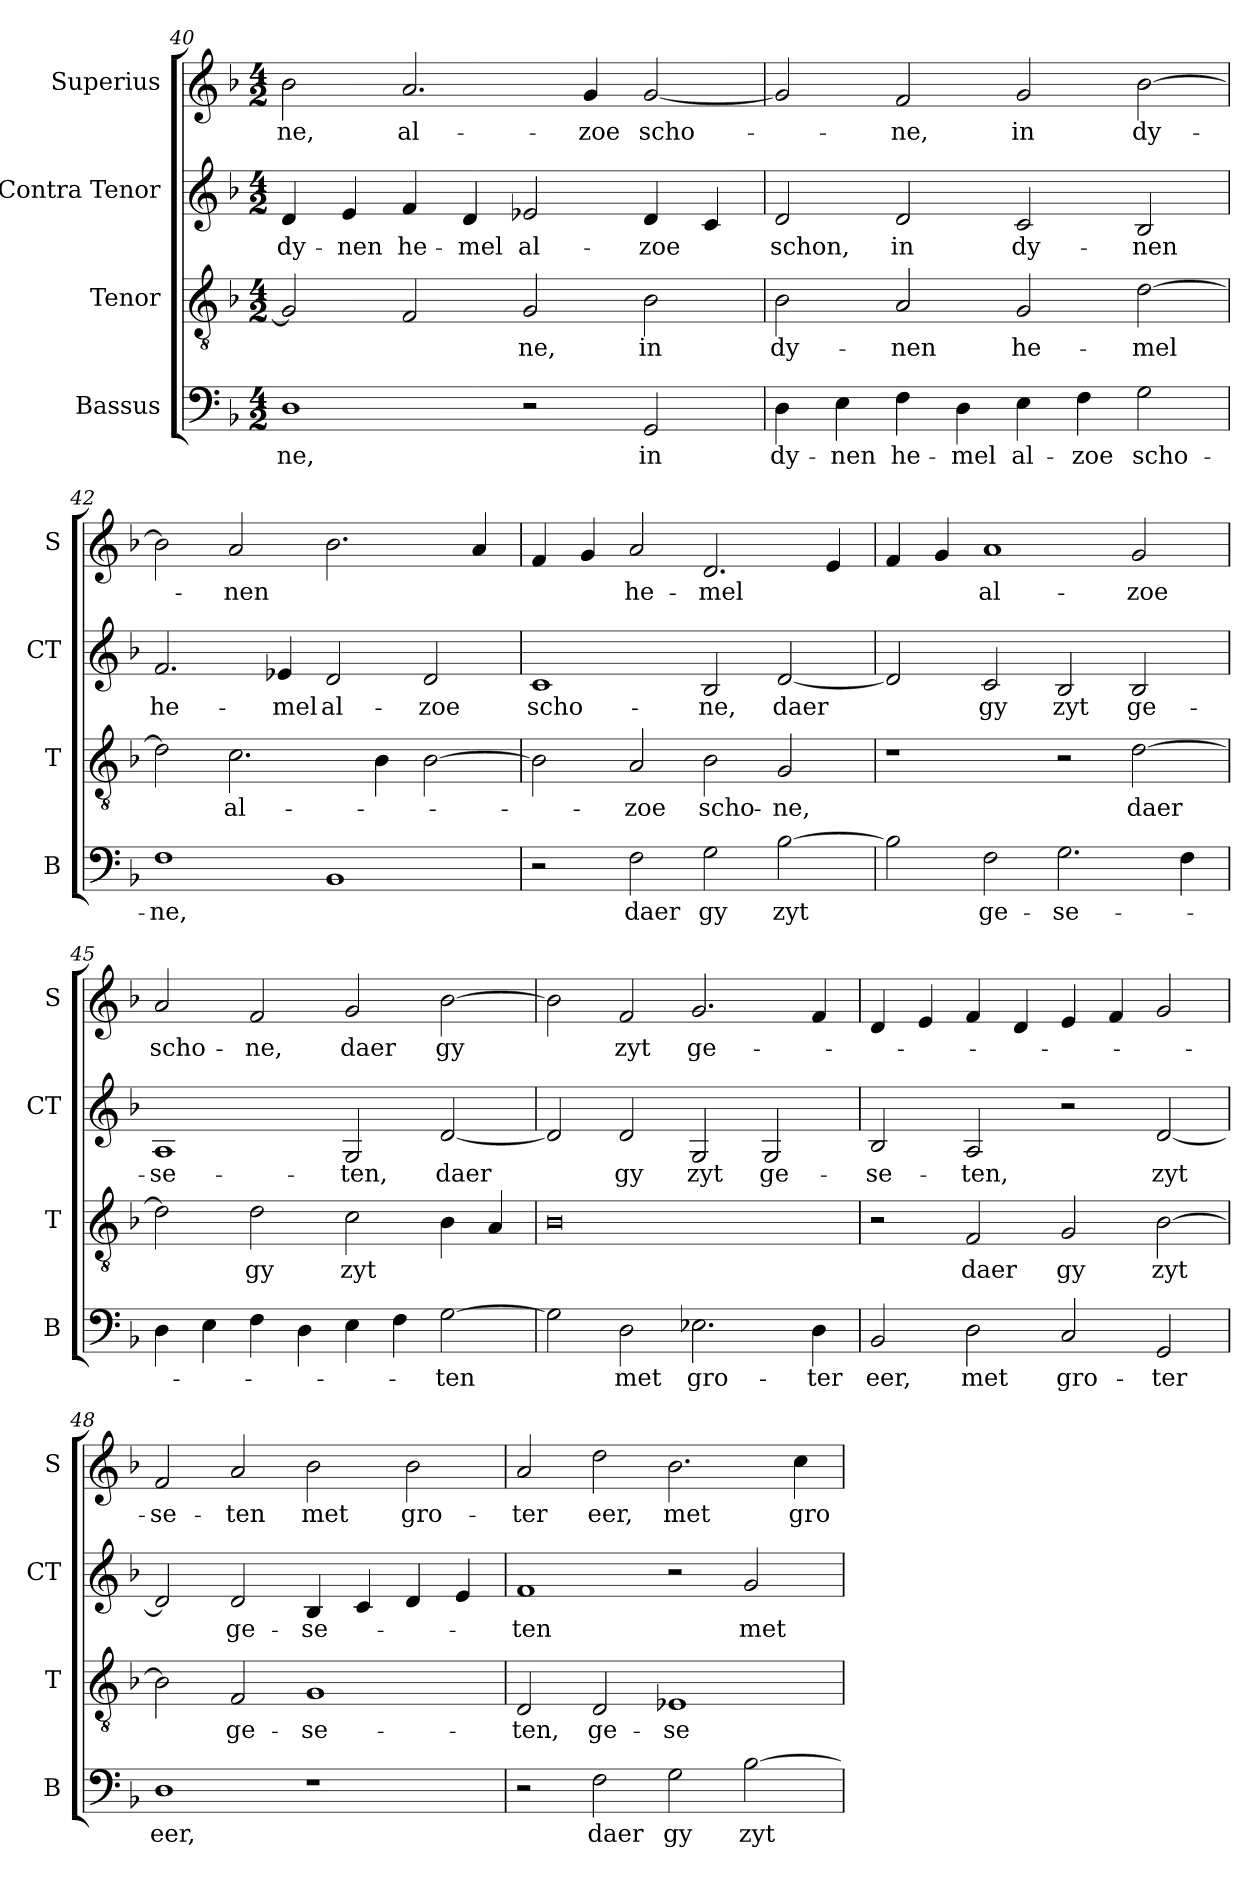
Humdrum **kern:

**kern	**text	**kern	**text	**kern	**text	**kern	**text
*part4	*part4	*part3	*part3	*part2	*part2	*part1	*part1
*staff4	*staff4	*staff3	*staff3	*staff2	*staff2	*staff1	*staff1
*I"Bassus	*	*I"Tenor	*	*I"Contra Tenor	*	*I"Superius	*
*I'B	*	*I'T	*	*I'CT	*	*I'S	*
*clefF4	*	*clefGv2	*	*clefG2	*	*clefG2	*
*k[b-]	*	*k[b-]	*	*k[b-]	*	*k[b-]	*
*F:	*	*F:	*	*F:	*	*F:	*
*M4/2	*	*M4/2	*	*M4/2	*	*M4/2	*
=40	=40	=40	=40	=40	=40	=40	=40
!	!LO:LY:b	!	!	!	!LO:LY:b	!	!LO:LY:b
1D	-ne,	2G/]	.	4d/	dy-	2b-\	-ne,
!	!	!	!	!	!LO:LY:b	!	!
.	.	.	.	4e/	-nen	.	.
!	!	!	!	!	!LO:LY:b	!	!LO:LY:b
.	.	2F/	.	4f/	he-	2.a/	al-
!	!	!	!	!	!LO:LY:b	!	!
.	.	.	.	4d/	-mel	.	.
!	!	!	!LO:LY:b	!	!LO:LY:b	!	!
2r	.	2G/	-ne,	2e-X/	al-	.	.
!	!	!	!	!	!	!	!LO:LY:b
.	.	.	.	.	.	4g/	-zoe
!	!LO:LY:b	!	!LO:LY:b	!	!LO:LY:b	!	!LO:LY:b
2GG/	in	2B-\	in	4d/	-zoe	[2g/	scho-
.	.	.	.	4c/	.	.	.
=41	=41	=41	=41	=41	=41	=41	=41
!	!LO:LY:b	!	!LO:LY:b	!	!LO:LY:b	!	!
4D\	dy-	2B-\	dy-	2d/	schon,	2g/]	.
!	!LO:LY:b	!	!	!	!	!	!
4E\	-nen	.	.	.	.	.	.
!	!LO:LY:b	!	!LO:LY:b	!	!LO:LY:b	!	!LO:LY:b
4F\	he-	2A/	-nen	2d/	in	2f/	-ne,
!	!LO:LY:b	!	!	!	!	!	!
4D\	-mel	.	.	.	.	.	.
!	!LO:LY:b	!	!LO:LY:b	!	!LO:LY:b	!	!LO:LY:b
4E\	al-	2G/	he-	2c/	dy-	2g/	in
!	!LO:LY:b	!	!	!	!	!	!
4F\	-zoe	.	.	.	.	.	.
!	!LO:LY:b	!	!LO:LY:b	!	!LO:LY:b	!	!LO:LY:b
2G\	scho-	[2d\	-mel	2B-/	-nen	[2b-\	dy-
!!LO:LB:g=z
=42	=42	=42	=42	=42	=42	=42	=42
!	!LO:LY:b	!	!	!	!LO:LY:b	!	!
1F	-ne,	2d\]	.	2.f/	he-	2b-\]	.
!	!	!	!LO:LY:b	!	!	!	!LO:LY:b
.	.	2.c\	al-	.	.	2a/	-nen
!	!	!	!	!	!LO:LY:b	!	!
.	.	.	.	4e-X/	-mel	.	.
!	!	!	!	!	!LO:LY:b	!	!
1BB-	.	.	.	2d/	al-	2.b-\	.
.	.	4B-\	.	.	.	.	.
!	!	!	!	!	!LO:LY:b	!	!
.	.	[2B-\	.	2d/	-zoe	.	.
.	.	.	.	.	.	4a/	.
=43	=43	=43	=43	=43	=43	=43	=43
!	!	!	!	!	!LO:LY:b	!	!
2r	.	2B-\]	.	1c	scho-	4f/	.
.	.	.	.	.	.	4g/	.
!	!LO:LY:b	!	!LO:LY:b	!	!	!	!LO:LY:b
2F\	daer	2A/	-zoe	.	.	2a/	he-
!	!LO:LY:b	!	!LO:LY:b	!	!LO:LY:b	!	!LO:LY:b
2G\	gy	2B-\	scho-	2B-/	-ne,	2.d/	-mel
!	!LO:LY:b	!	!LO:LY:b	!	!LO:LY:b	!	!
[2B-\	zyt	2G/	-ne,	[2d/	daer	.	.
.	.	.	.	.	.	4e/	.
=44	=44	=44	=44	=44	=44	=44	=44
2B-\]	.	1r	.	2d/]	.	4f/	.
.	.	.	.	.	.	4g/	.
!	!LO:LY:b	!	!	!	!LO:LY:b	!	!LO:LY:b
2F\	ge-	.	.	2c/	gy	1a	al-
!	!LO:LY:b	!	!	!	!LO:LY:b	!	!
2.G\	-se-	2r	.	2B-/	zyt	.	.
!	!	!	!LO:LY:b	!	!LO:LY:b	!	!LO:LY:b
.	.	[2d\	daer	2B-/	ge-	2g/	-zoe
4F\	.	.	.	.	.	.	.
=45	=45	=45	=45	=45	=45	=45	=45
!	!	!	!	!	!LO:LY:b	!	!LO:LY:b
4D\	.	2d\]	.	1A	-se-	2a/	scho-
4E\	.	.	.	.	.	.	.
!	!	!	!LO:LY:b	!	!	!	!LO:LY:b
4F\	.	2d\	gy	.	.	2f/	-ne,
4D\	.	.	.	.	.	.	.
!	!	!	!LO:LY:b	!	!LO:LY:b	!	!LO:LY:b
4E\	.	2c\	zyt	2G/	-ten,	2g/	daer
4F\	.	.	.	.	.	.	.
!	!LO:LY:b	!	!	!	!LO:LY:b	!	!LO:LY:b
[2G\	-ten	4B-\	.	[2d/	daer	[2b-\	gy
.	.	4A/	.	.	.	.	.
!!LO:LB:g=z
=46	=46	=46	=46	=46	=46	=46	=46
2G\]	.	0B-	.	2d/]	.	2b-\]	.
!	!LO:LY:b	!	!	!	!LO:LY:b	!	!LO:LY:b
2D\	met	.	.	2d/	gy	2f/	zyt
!	!LO:LY:b	!	!	!	!LO:LY:b	!	!LO:LY:b
2.E-X\	gro-	.	.	2G/	zyt	2.g/	ge-
!	!	!	!	!	!LO:LY:b	!	!
.	.	.	.	2G/	ge-	.	.
!	!LO:LY:b	!	!	!	!	!	!
4D\	-ter	.	.	.	.	4f/	.
=47	=47	=47	=47	=47	=47	=47	=47
!	!LO:LY:b	!	!	!	!LO:LY:b	!	!
2BB-/	eer,	2r	.	2B-/	-se-	4d/	.
.	.	.	.	.	.	4e/	.
!	!LO:LY:b	!	!LO:LY:b	!	!LO:LY:b	!	!
2D\	met	2F/	daer	2A/	-ten,	4f/	.
.	.	.	.	.	.	4d/	.
!	!LO:LY:b	!	!LO:LY:b	!	!	!	!
2C/	gro-	2G/	gy	2r	.	4e/	.
.	.	.	.	.	.	4f/	.
!	!LO:LY:b	!	!LO:LY:b	!	!LO:LY:b	!	!
2GG/	-ter	[2B-\	zyt	[2d/	zyt	2g/	.
=48	=48	=48	=48	=48	=48	=48	=48
!	!LO:LY:b	!	!	!	!	!	!LO:LY:b
1D	eer,	2B-\]	.	2d/]	.	2f/	-se-
!	!	!	!LO:LY:b	!	!LO:LY:b	!	!LO:LY:b
.	.	2F/	ge-	2d/	ge-	2a/	-ten
!	!	!	!LO:LY:b	!	!LO:LY:b	!	!LO:LY:b
1r	.	1G	-se-	4B-/	-se-	2b-\	met
.	.	.	.	4c/	.	.	.
!	!	!	!	!	!	!	!LO:LY:b
.	.	.	.	4d/	.	2b-\	gro-
.	.	.	.	4e/	.	.	.
=49	=49	=49	=49	=49	=49	=49	=49
!	!	!	!LO:LY:b	!	!LO:LY:b	!	!LO:LY:b
2r	.	2D/	-ten,	1f	-ten	2a/	-ter
!	!LO:LY:b	!	!LO:LY:b	!	!	!	!LO:LY:b
2F\	daer	2D/	ge-	.	.	2dd\	eer,
!	!LO:LY:b	!	!LO:LY:b	!	!	!	!LO:LY:b
2G\	gy	1E-X	-se-	2r	.	2.b-\	met
!	!LO:LY:b	!	!	!	!LO:LY:b	!	!
[2B-\	zyt	.	.	2g/	met	.	.
!	!	!	!	!	!	!	!LO:LY:b
.	.	.	.	.	.	4cc\	gro-
=	=	=	=	=	=	=	=
*-	*-	*-	*-	*-	*-	*-	*-
